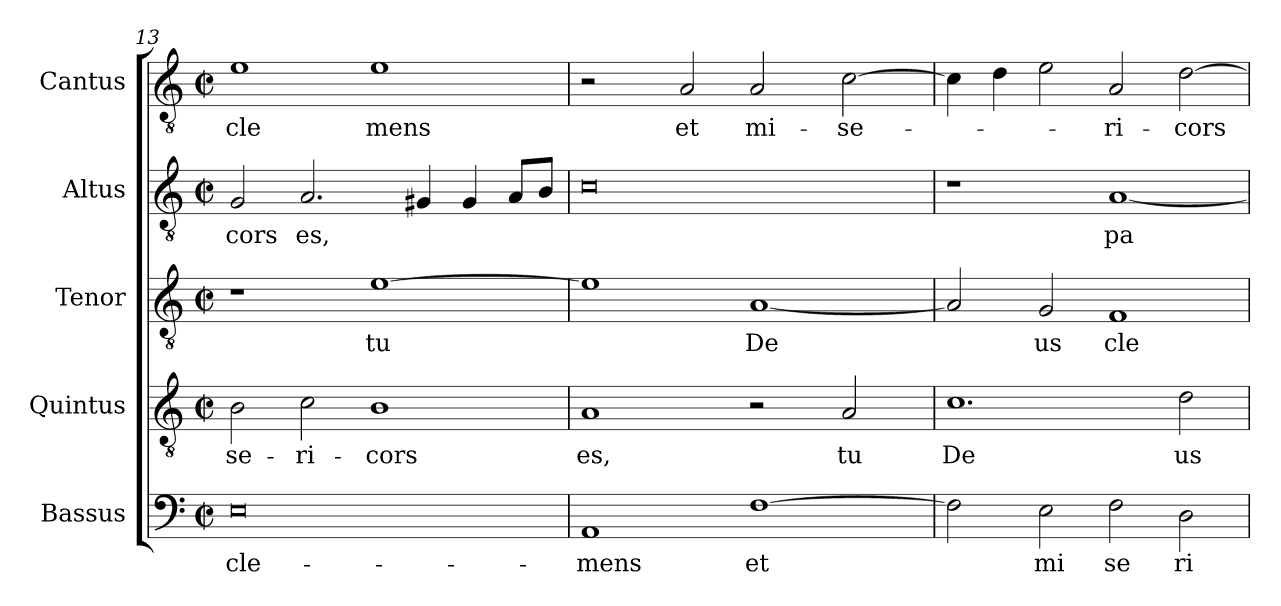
**kern	**text	**kern	**text	**kern	**text	**kern	**text	**kern	**text
*part5	*part5	*part4	*part4	*part3	*part3	*part2	*part2	*part1	*part1
*staff5	*staff5	*staff4	*staff4	*staff3	*staff3	*staff2	*staff2	*staff1	*staff1
*I"Bassus	*	*I"Quintus	*	*I"Tenor	*	*I"Altus	*	*I"Cantus	*
*clefF4	*	*clefGv2	*	*clefGv2	*	*clefGv2	*	*clefGv2	*
*M2/2	*	*M2/2	*	*M2/2	*	*M2/2	*	*M2/2	*
*met(c|)	*	*met(c|)	*	*met(c|)	*	*met(c|)	*	*met(c|)	*
=13	=13	=13	=13	=13	=13	=13	=13	=13	=13
!	!LO:LY:b:cj	!	!LO:LY:b:cj	!	!	!	!LO:LY:b:cj	!	!LO:LY:b:cj
0E	cle-	2B\	-se-	1r	.	2G/	cors	1e	cle
!	!	!	!LO:LY:b:cj	!	!	!	!LO:LY:b:cj	!	!
.	.	2c\	-ri-	.	.	2.A/	es,	.	.
!	!	!	!LO:LY:b:cj	!	!LO:LY:b:cj	!	!	!	!LO:LY:b:cj
.	.	1B	-cors	[>1e	tu	.	.	1e	mens
.	.	.	.	.	.	4G#/	.	.	.
.	.	.	.	.	.	4G#/	.	.	.
.	.	.	.	.	.	8A/L	.	.	.
.	.	.	.	.	.	8B/J	.	.	.
!!LO:LB:g=z
=14	=14	=14	=14	=14	=14	=14	=14	=14	=14
!	!LO:LY:b:cj	!	!LO:LY:b:cj	!	!	!	!	!	!
*	*	*	*	*	*	*^	*	*	*
1AA	-mens	1A	es,	1e]	.	0c	4ryy	.	2r	.
.	.	.	.	.	.	.	64ryy	.	.	.
.	.	.	.	.	.	.	1ryy	.	.	.
!	!	!	!	!	!	!	!	!	!	!LO:LY:b:cj
.	.	.	.	.	.	.	.	.	2A/	et
!	!LO:LY:b:cj	!	!	!	!LO:LY:b:cj	!	!	!	!	!LO:LY:b:cj
[>1F	et	2r	.	[<1A	De	.	.	.	2A/	mi-
.	.	.	.	.	.	.	2ryy	.	.	.
!	!	!	!LO:LY:b:cj	!	!	!	!	!	!	!LO:LY:b:cj
.	.	2A/	tu	.	.	.	.	.	[>2c\	-se-
.	.	.	.	.	.	.	8...ryy	.	.	.
=15	=15	=15	=15	=15	=15	=15	=15	=15	=15	=15
!	!	!	!LO:LY:b:cj	!	!	!	!	!	!	!
*	*	*	*	*	*	*v	*v	*	*	*
2F\]	.	1.c	De	2A/]	.	1r	.	4c\]	.
.	.	.	.	.	.	.	.	4d\	.
!	!LO:LY:b:cj	!	!	!	!LO:LY:b:cj	!	!	!	!
2E\	mi	.	.	2G/	us	.	.	2e\	.
!	!LO:LY:b:cj	!	!	!	!LO:LY:b:cj	!	!LO:LY:b:cj	!	!LO:LY:b:cj
2F\	se	.	.	1F	cle	[<1A	pa-	2A/	-ri-
!	!LO:LY:b:cj	!	!LO:LY:b:cj	!	!	!	!	!	!LO:LY:b
2D\	ri	2d\	us	.	.	.	.	[>2d\	-cors
=	=	=	=	=	=	=	=	=	=
*-	*-	*-	*-	*-	*-	*-	*-	*-	*-
